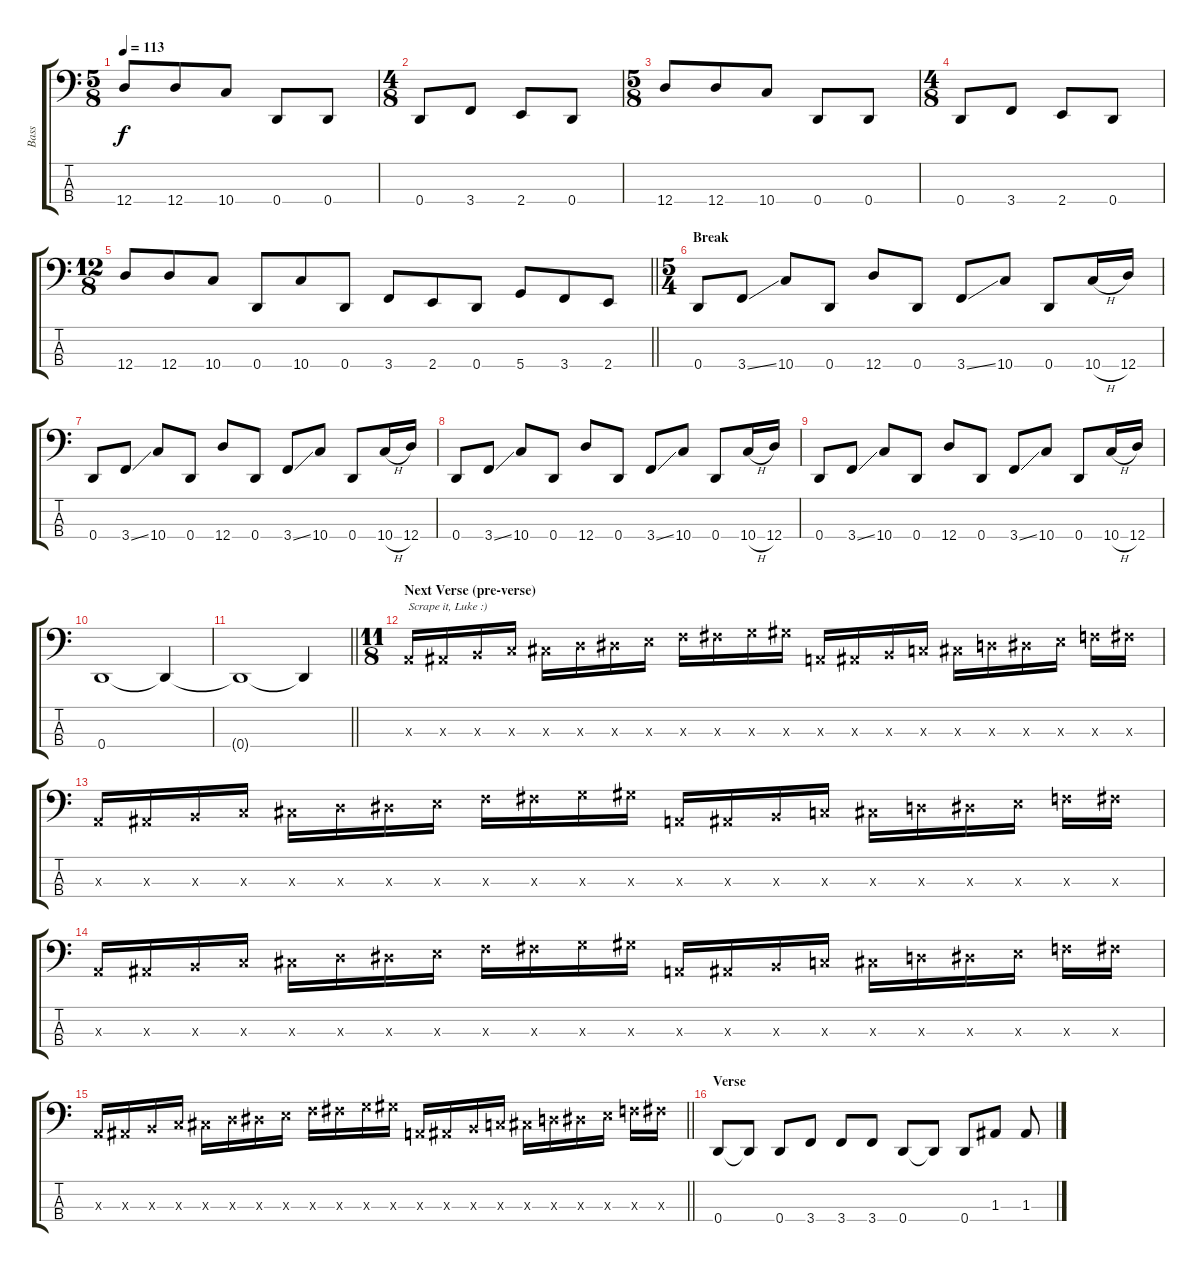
\track ("Bass" "Bass") {instrument electricbasspick}
\staff {score tabs}
\tuning (G2 D2 A1 D1) {hide}
\ts (5 8)
\tempo 113
\clef f4
\ks c
12.4.8{dy f} 12.4.8 10.4.8 0.4.8 0.4.8 |
\ts (4 8)
0.4.8 3.4.8 2.4.8 0.4.8 |
\ts (5 8)
12.4.8 12.4.8 10.4.8 0.4.8 0.4.8 |
\ts (4 8)
0.4.8 3.4.8 2.4.8 0.4.8 |
\ts (12 8)
\barLineRight lightlight
12.4.8 12.4.8 10.4.8 0.4.8 10.4.8 0.4.8 3.4.8 2.4.8 0.4.8 5.4.8 3.4.8 2.4.8 |
\ts (5 4)
\section ("" "Break")
0.4.8 3.4{ss}.8 10.4.8 0.4.8 12.4.8 0.4.8 3.4{ss}.8 10.4.8 0.4.8 10.4{h}.16 12.4.16 |
0.4.8 3.4{ss}.8 10.4.8 0.4.8 12.4.8 0.4.8 3.4{ss}.8 10.4.8 0.4.8 10.4{h}.16 12.4.16 |
0.4.8 3.4{ss}.8 10.4.8 0.4.8 12.4.8 0.4.8 3.4{ss}.8 10.4.8 0.4.8 10.4{h}.16 12.4.16 |
0.4.8 3.4{ss}.8 10.4.8 0.4.8 12.4.8 0.4.8 3.4{ss}.8 10.4.8 0.4.8 10.4{h}.16 12.4.16 |
0.4.1 0.4{t}.4 |
\barLineRight lightlight
0.4{t}.1 0.4{t}.4 |
\ts (11 8)
\section ("" "Next Verse (pre-verse)")
0.3{x}.16{txt "Scrape it, Luke :)"} 1.3{x}.16 2.3{x}.16 3.3{x}.16 4.3{x}.16 5.3{x}.16 6.3{x}.16 7.3{x}.16 8.3{x}.16 9.3{x}.16 10.3{x}.16 11.3{x}.16 0.3{x}.16 1.3{x}.16 2.3{x}.16 3.3{x}.16 4.3{x}.16 5.3{x}.16 6.3{x}.16 7.3{x}.16 8.3{x}.16 9.3{x}.16 |
0.3{x}.16 1.3{x}.16 2.3{x}.16 3.3{x}.16 4.3{x}.16 5.3{x}.16 6.3{x}.16 7.3{x}.16 8.3{x}.16 9.3{x}.16 10.3{x}.16 11.3{x}.16 0.3{x}.16 1.3{x}.16 2.3{x}.16 3.3{x}.16 4.3{x}.16 5.3{x}.16 6.3{x}.16 7.3{x}.16 8.3{x}.16 9.3{x}.16 |
0.3{x}.16 1.3{x}.16 2.3{x}.16 3.3{x}.16 4.3{x}.16 5.3{x}.16 6.3{x}.16 7.3{x}.16 8.3{x}.16 9.3{x}.16 10.3{x}.16 11.3{x}.16 0.3{x}.16 1.3{x}.16 2.3{x}.16 3.3{x}.16 4.3{x}.16 5.3{x}.16 6.3{x}.16 7.3{x}.16 8.3{x}.16 9.3{x}.16 |
\barLineRight lightlight
0.3{x}.16 1.3{x}.16 2.3{x}.16 3.3{x}.16 4.3{x}.16 5.3{x}.16 6.3{x}.16 7.3{x}.16 8.3{x}.16 9.3{x}.16 10.3{x}.16 11.3{x}.16 0.3{x}.16 1.3{x}.16 2.3{x}.16 3.3{x}.16 4.3{x}.16 5.3{x}.16 6.3{x}.16 7.3{x}.16 8.3{x}.16 9.3{x}.16 |
\section ("" "Verse")
0.4.8 0.4{t}.8 0.4.8 3.4.8 3.4.8 3.4.8 0.4.8 0.4{t}.8 0.4.8 1.3.8 1.3.8
